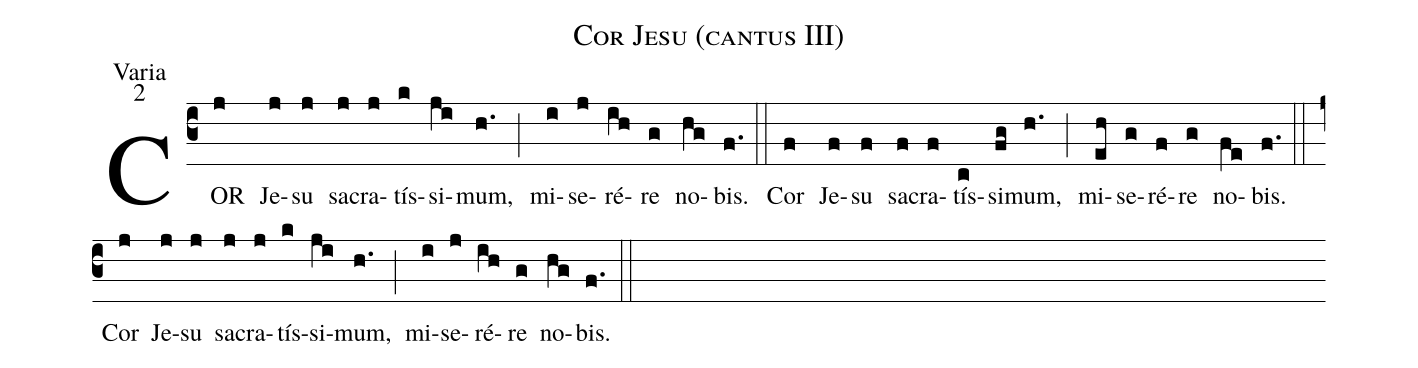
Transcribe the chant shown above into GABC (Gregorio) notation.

name:Cor Jesu (cantus III);
office-part:Varia;
mode:2;
%%
(c3) COR(j) Je(j)su(j) sa(j)cra(j)tís(k)si(ji)mum,(h.) (;) mi(i)se(j)ré(ih)re(g) no(hg)bis.(f.) (::)
 Cor(f) Je(f)su(f) sa(f)cra(f)tís(c)si(fg)mum,(h.) (;) mi(eh)se(g)ré(f)re(g) no(fe)bis.(f.) (::)
 Cor(j) Je(j)su(j) sa(j)cra(j)tís(k)si(ji)mum,(h.) (;) mi(i)se(j)ré(ih)re(g) no(hg)bis.(f.) (::)
